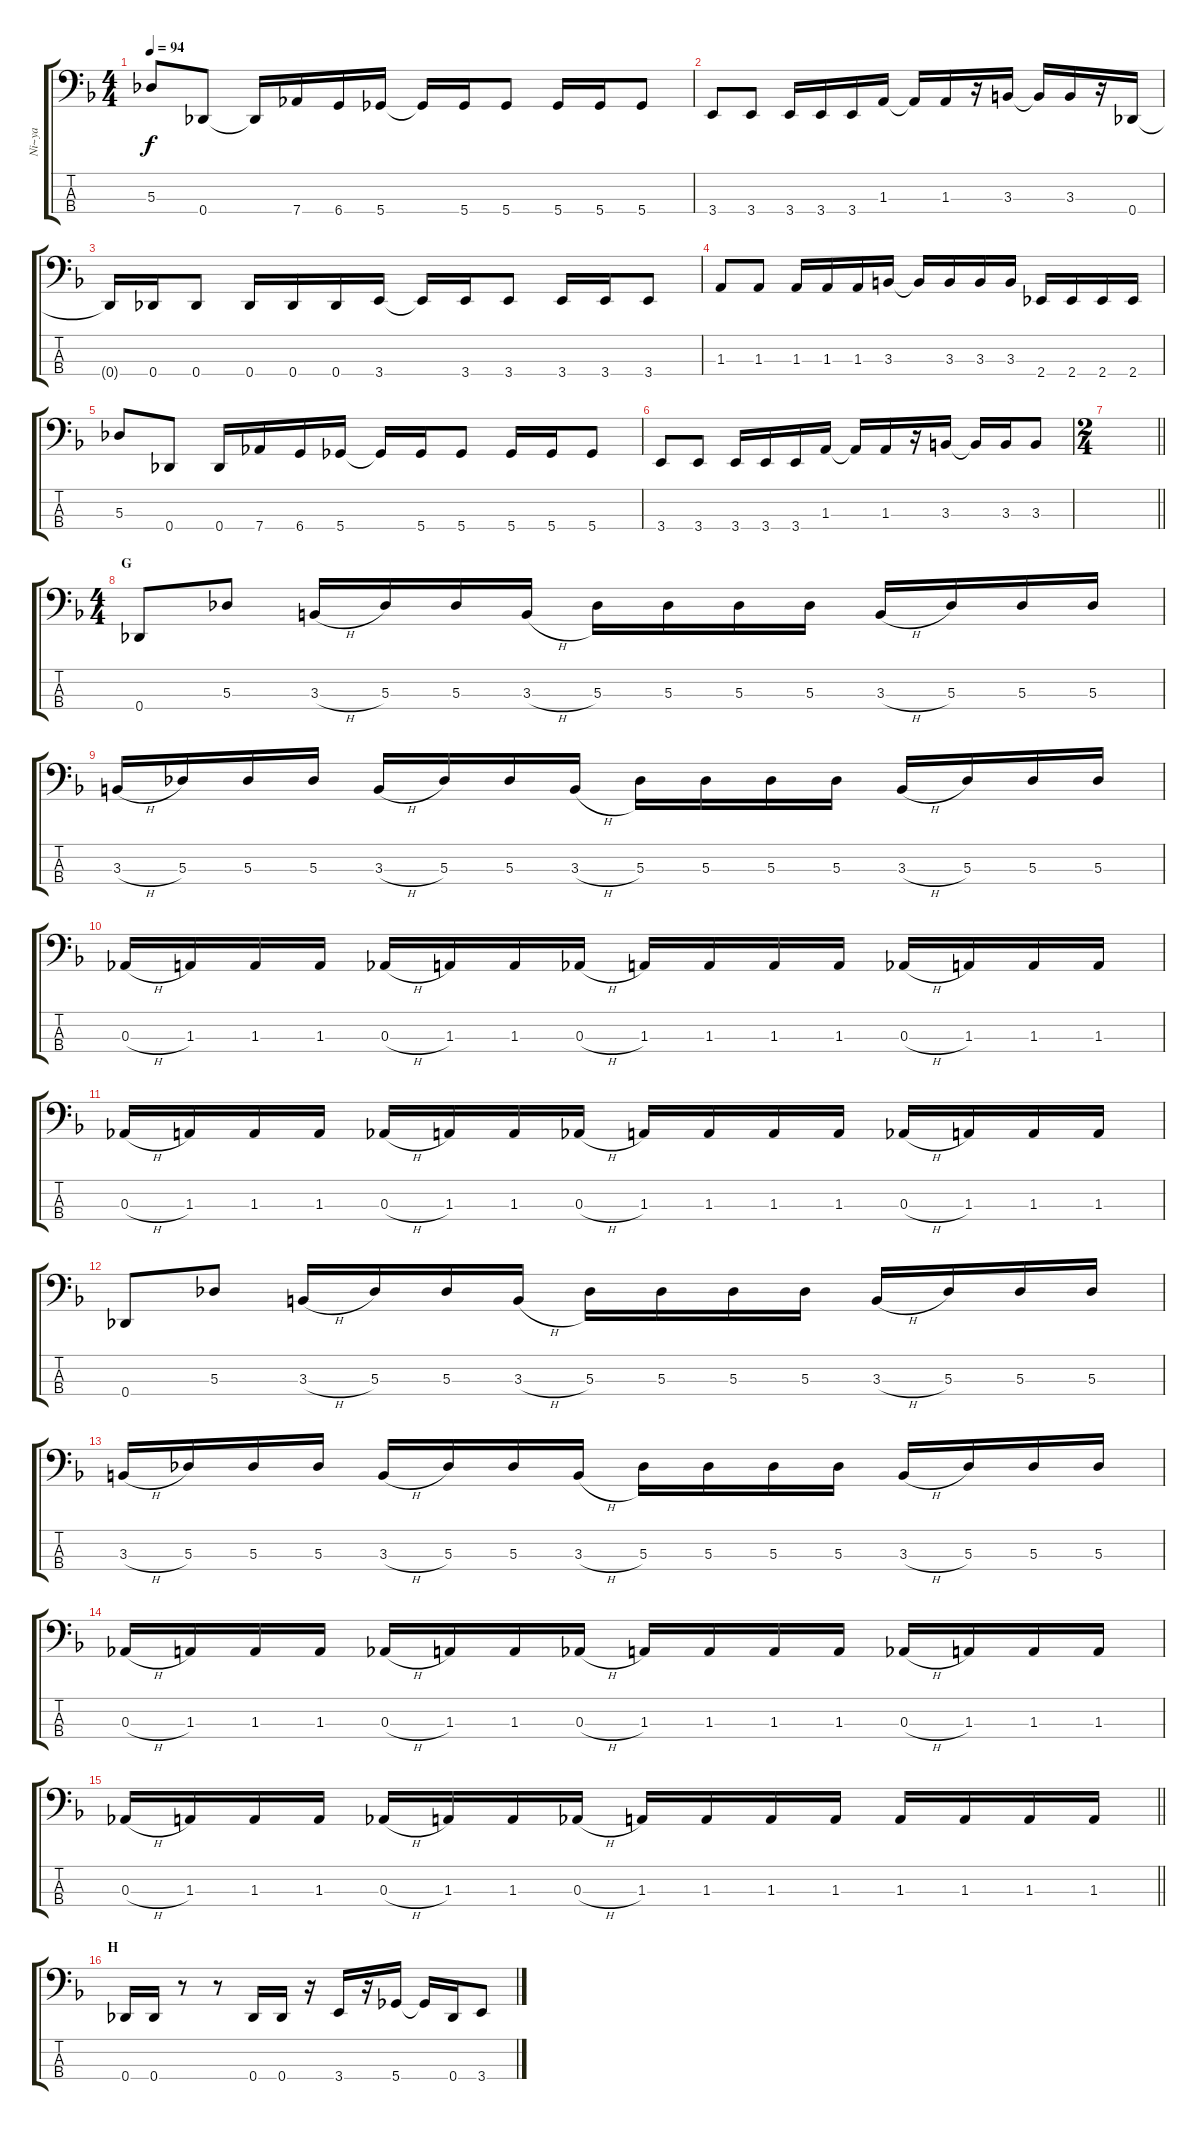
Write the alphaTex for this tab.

\track ("Ni~ya" "Ni~ya") {instrument electricbasspick}
\staff {score tabs}
\tuning (Gb2 Db2 Ab1 Db1) {hide}
\ts (4 4)
\tempo 94
\clef f4
\ks f
5.3.8{dy f} 0.4.8 0.4{t}.16 7.4.16 6.4.16 5.4.16 5.4{t}.16 5.4.16 5.4.8 5.4.16 5.4.16 5.4.8 |
3.4.8 3.4.8 3.4.16 3.4.16 3.4.16 1.3.16 1.3{t}.16 1.3.16 r.16 3.3.16 3.3{t}.16 3.3.16 r.16 0.4.16 |
0.4{t}.16 0.4.16 0.4.8 0.4.16 0.4.16 0.4.16 3.4.16 3.4{t}.16 3.4.16 3.4.8 3.4.16 3.4.16 3.4.8 |
1.3.8 1.3.8 1.3.16 1.3.16 1.3.16 3.3.16 3.3{t}.16 3.3.16 3.3.16 3.3.16 2.4.16 2.4.16 2.4.16 2.4.16 |
5.3.8 0.4.8 0.4.16 7.4.16 6.4.16 5.4.16 5.4{t}.16 5.4.16 5.4.8 5.4.16 5.4.16 5.4.8 |
3.4.8 3.4.8 3.4.16 3.4.16 3.4.16 1.3.16 1.3{t}.16 1.3.16 r.16 3.3.16 3.3{t}.16 3.3.16 3.3.8 |
\ts (2 4)
\barLineRight lightlight
|
\ts (4 4)
\section ("" "G")
0.4.8 5.3.8 3.3{h}.16 5.3.16 5.3.16 3.3{h}.16 5.3.16 5.3.16 5.3.16 5.3.16 3.3{h}.16 5.3.16 5.3.16 5.3.16 |
3.3{h}.16 5.3.16 5.3.16 5.3.16 3.3{h}.16 5.3.16 5.3.16 3.3{h}.16 5.3.16 5.3.16 5.3.16 5.3.16 3.3{h}.16 5.3.16 5.3.16 5.3.16 |
0.3{h}.16 1.3.16 1.3.16 1.3.16 0.3{h}.16 1.3.16 1.3.16 0.3{h}.16 1.3.16 1.3.16 1.3.16 1.3.16 0.3{h}.16 1.3.16 1.3.16 1.3.16 |
0.3{h}.16 1.3.16 1.3.16 1.3.16 0.3{h}.16 1.3.16 1.3.16 0.3{h}.16 1.3.16 1.3.16 1.3.16 1.3.16 0.3{h}.16 1.3.16 1.3.16 1.3.16 |
0.4.8 5.3.8 3.3{h}.16 5.3.16 5.3.16 3.3{h}.16 5.3.16 5.3.16 5.3.16 5.3.16 3.3{h}.16 5.3.16 5.3.16 5.3.16 |
3.3{h}.16 5.3.16 5.3.16 5.3.16 3.3{h}.16 5.3.16 5.3.16 3.3{h}.16 5.3.16 5.3.16 5.3.16 5.3.16 3.3{h}.16 5.3.16 5.3.16 5.3.16 |
0.3{h}.16 1.3.16 1.3.16 1.3.16 0.3{h}.16 1.3.16 1.3.16 0.3{h}.16 1.3.16 1.3.16 1.3.16 1.3.16 0.3{h}.16 1.3.16 1.3.16 1.3.16 |
\barLineRight lightlight
0.3{h}.16 1.3.16 1.3.16 1.3.16 0.3{h}.16 1.3.16 1.3.16 0.3{h}.16 1.3.16 1.3.16 1.3.16 1.3.16 1.3.16 1.3.16 1.3.16 1.3.16 |
\section ("" "H")
0.4.16 0.4.16 r.8 r.8 0.4.16 0.4.16 r.16 3.4.16 r.16 5.4.16 5.4{t}.16 0.4.16 3.4.8
